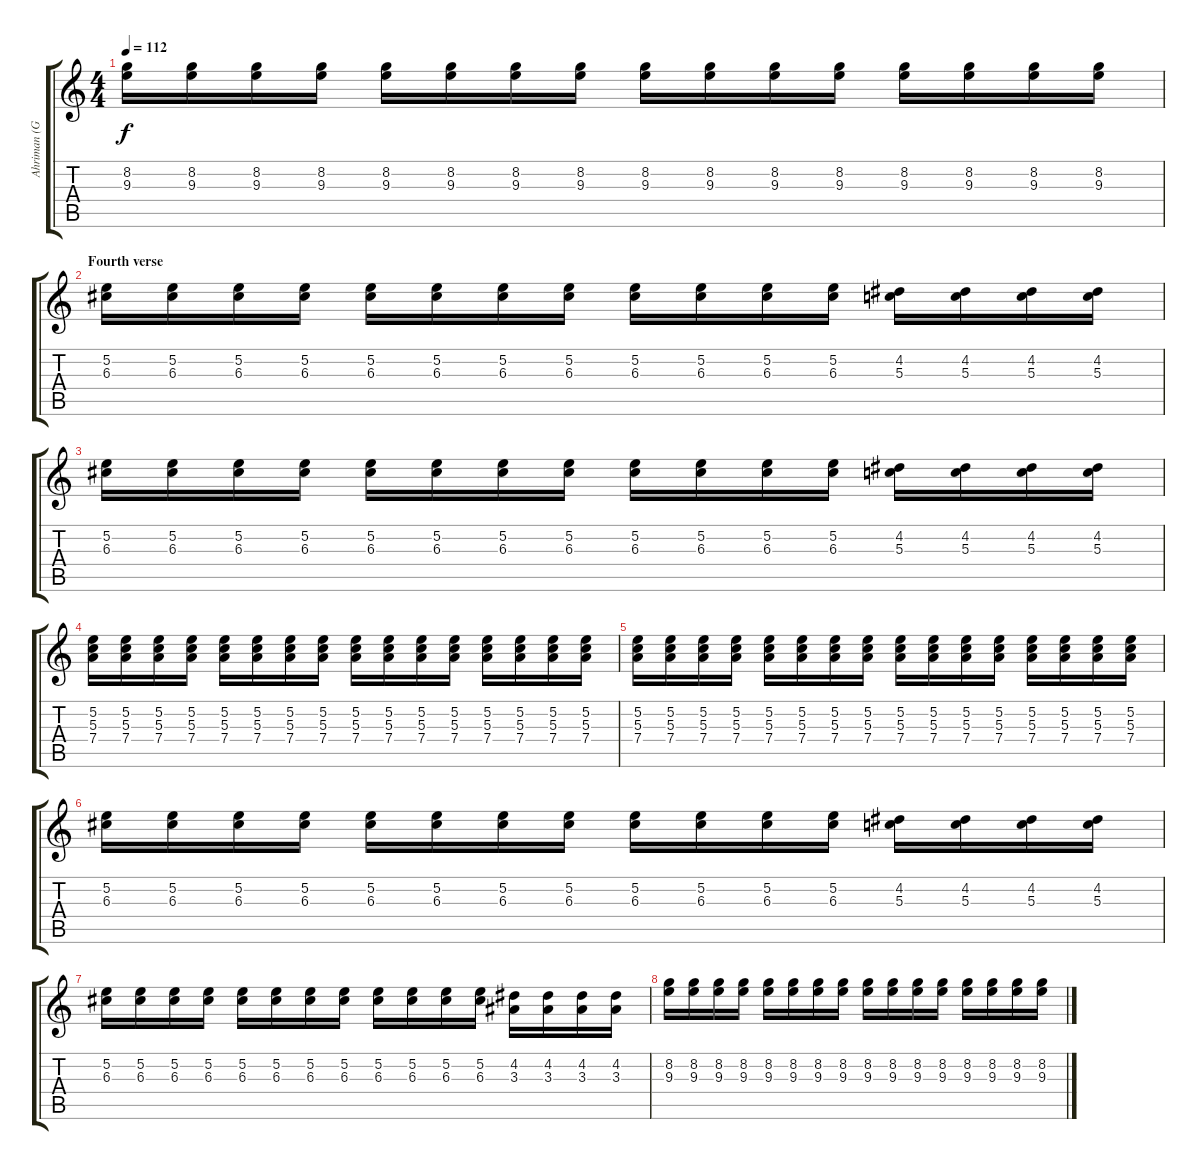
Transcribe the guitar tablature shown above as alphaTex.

\track ("Ahriman (Guitar)" "Ahriman (G") {instrument overdrivenguitar}
\staff {score tabs}
\tuning (E4 B3 G3 D3 A2 E2) {hide}
\ts (4 4)
\tempo 112
\clef g2
\ks c
(8.2 9.3).16{dy f} (8.2 9.3).16 (8.2 9.3).16 (8.2 9.3).16 (8.2 9.3).16 (8.2 9.3).16 (8.2 9.3).16 (8.2 9.3).16 (8.2 9.3).16 (8.2 9.3).16 (8.2 9.3).16 (8.2 9.3).16 (8.2 9.3).16 (8.2 9.3).16 (8.2 9.3).16 (8.2 9.3).16 |
\section ("" "Fourth verse")
(5.2 6.3).16 (5.2 6.3).16 (5.2 6.3).16 (5.2 6.3).16 (5.2 6.3).16 (5.2 6.3).16 (5.2 6.3).16 (5.2 6.3).16 (5.2 6.3).16 (5.2 6.3).16 (5.2 6.3).16 (5.2 6.3).16 (4.2 5.3).16 (4.2 5.3).16 (4.2 5.3).16 (4.2 5.3).16 |
(5.2 6.3).16 (5.2 6.3).16 (5.2 6.3).16 (5.2 6.3).16 (5.2 6.3).16 (5.2 6.3).16 (5.2 6.3).16 (5.2 6.3).16 (5.2 6.3).16 (5.2 6.3).16 (5.2 6.3).16 (5.2 6.3).16 (4.2 5.3).16 (4.2 5.3).16 (4.2 5.3).16 (4.2 5.3).16 |
(5.2 5.3 7.4).16 (5.2 5.3 7.4).16 (5.2 5.3 7.4).16 (5.2 5.3 7.4).16 (5.2 5.3 7.4).16 (5.2 5.3 7.4).16 (5.2 5.3 7.4).16 (5.2 5.3 7.4).16 (5.2 5.3 7.4).16 (5.2 5.3 7.4).16 (5.2 5.3 7.4).16 (5.2 5.3 7.4).16 (5.2 5.3 7.4).16 (5.2 5.3 7.4).16 (5.2 5.3 7.4).16 (5.2 5.3 7.4).16 |
(5.2 5.3 7.4).16 (5.2 5.3 7.4).16 (5.2 5.3 7.4).16 (5.2 5.3 7.4).16 (5.2 5.3 7.4).16 (5.2 5.3 7.4).16 (5.2 5.3 7.4).16 (5.2 5.3 7.4).16 (5.2 5.3 7.4).16 (5.2 5.3 7.4).16 (5.2 5.3 7.4).16 (5.2 5.3 7.4).16 (5.2 5.3 7.4).16 (5.2 5.3 7.4).16 (5.2 5.3 7.4).16 (5.2 5.3 7.4).16 |
(5.2 6.3).16 (5.2 6.3).16 (5.2 6.3).16 (5.2 6.3).16 (5.2 6.3).16 (5.2 6.3).16 (5.2 6.3).16 (5.2 6.3).16 (5.2 6.3).16 (5.2 6.3).16 (5.2 6.3).16 (5.2 6.3).16 (4.2 5.3).16 (4.2 5.3).16 (4.2 5.3).16 (4.2 5.3).16 |
(5.2 6.3).16 (5.2 6.3).16 (5.2 6.3).16 (5.2 6.3).16 (5.2 6.3).16 (5.2 6.3).16 (5.2 6.3).16 (5.2 6.3).16 (5.2 6.3).16 (5.2 6.3).16 (5.2 6.3).16 (5.2 6.3).16 (4.2 3.3).16 (4.2 3.3).16 (4.2 3.3).16 (4.2 3.3).16 |
(8.2 9.3).16 (8.2 9.3).16 (8.2 9.3).16 (8.2 9.3).16 (8.2 9.3).16 (8.2 9.3).16 (8.2 9.3).16 (8.2 9.3).16 (8.2 9.3).16 (8.2 9.3).16 (8.2 9.3).16 (8.2 9.3).16 (8.2 9.3).16 (8.2 9.3).16 (8.2 9.3).16 (8.2 9.3).16
